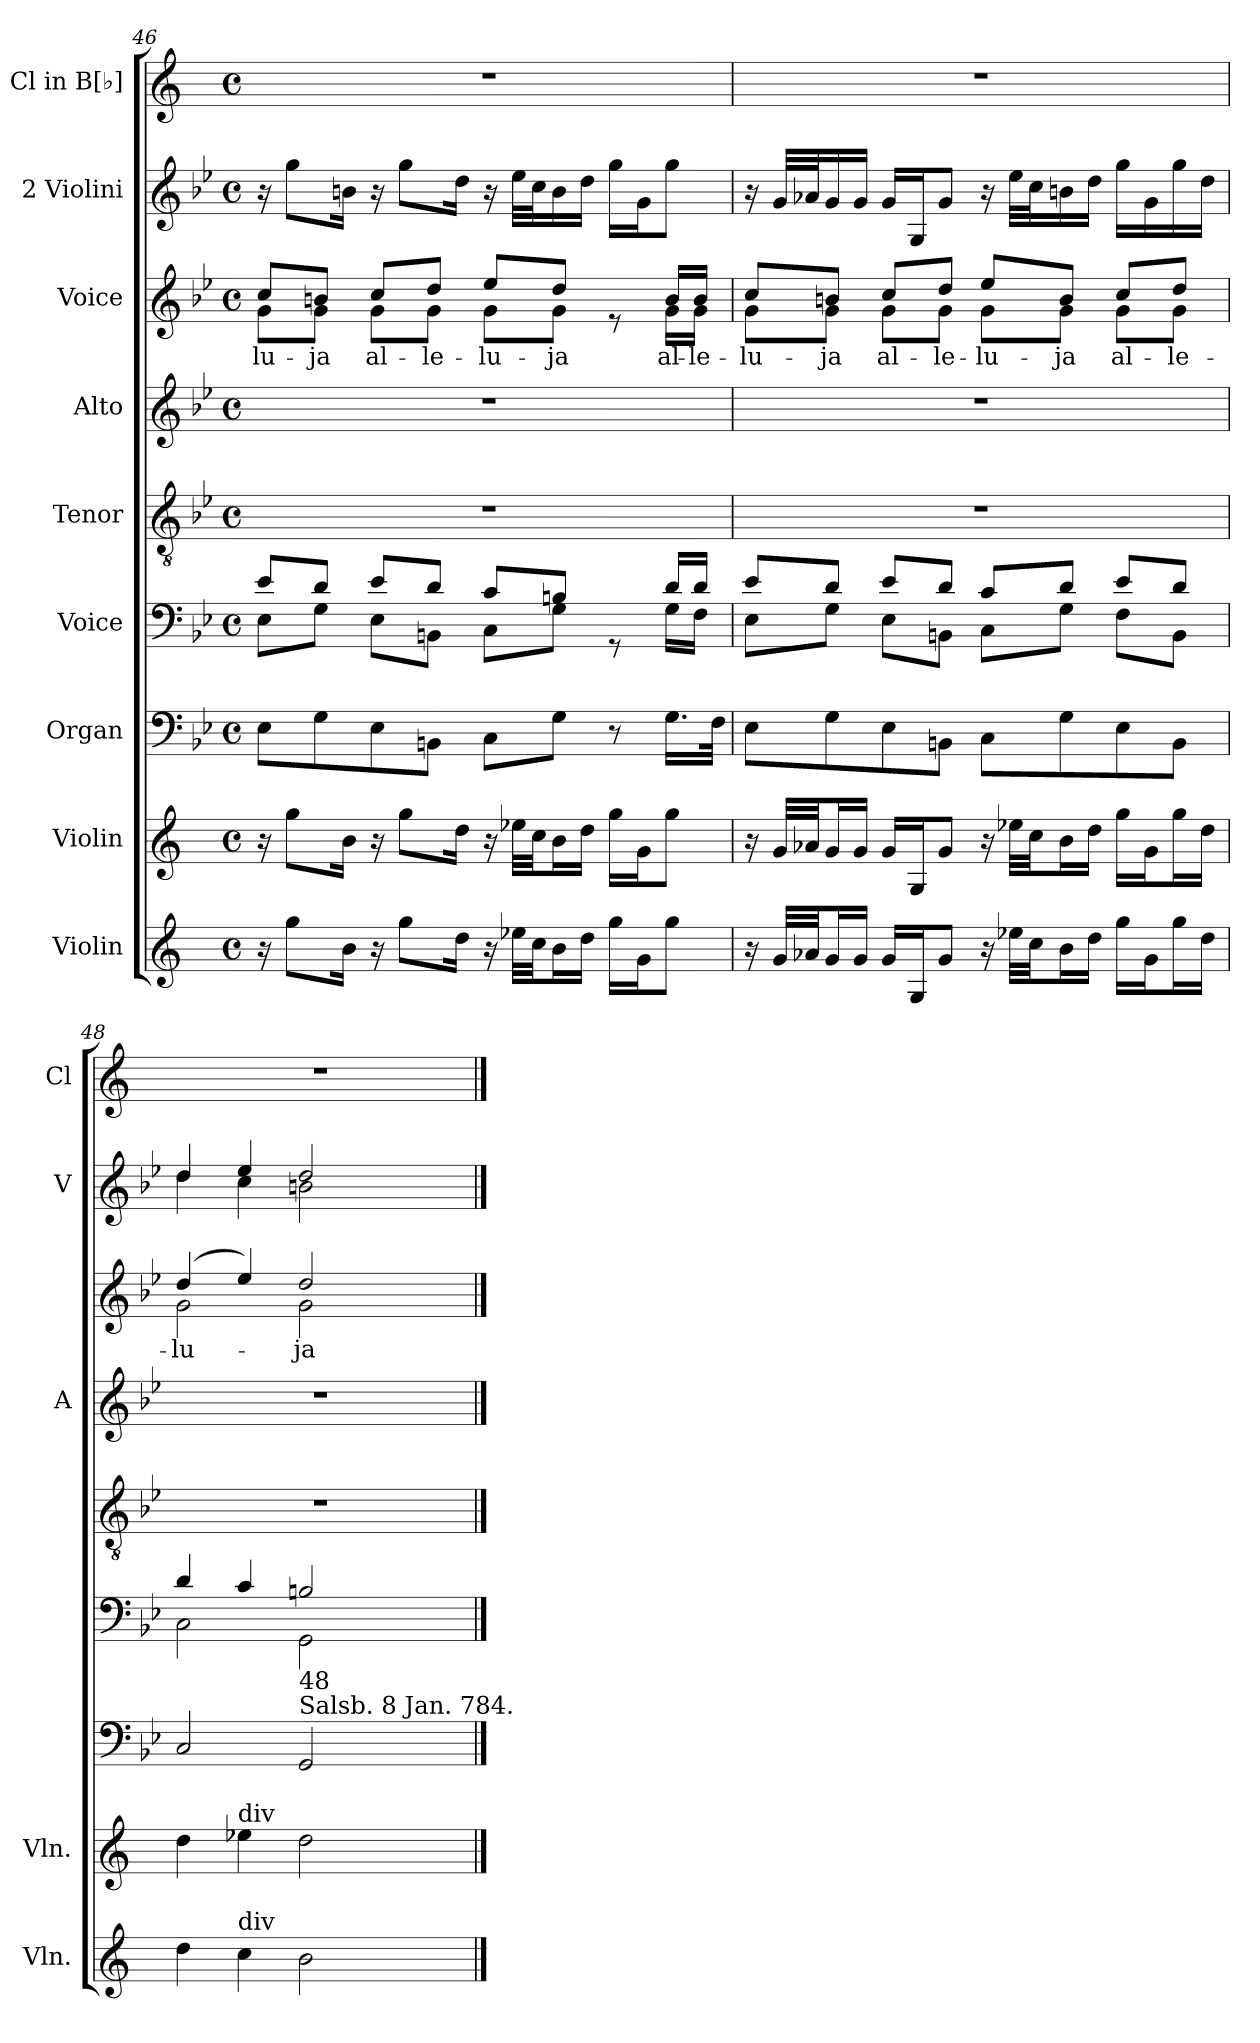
**kern	**kern	**kern	**kern	**kern	**kern	**kern	**text	**kern	**kern
*part9	*part8	*part7	*part6	*part5	*part4	*part3	*part3	*part2	*part1
*staff9	*staff8	*staff7	*staff6	*staff5	*staff4	*staff3	*staff3	*staff2	*staff1
*I"Violin	*I"Violin	*I"Organ	*I"Voice	*I"Tenor	*I"Alto	*I"Voice	*	*I"2 Violini	*I"Cl in B[♭]
*I'Vln.	*I'Vln.	*	*	*	*I'A	*	*	*I'V	*I'Cl
*clefG2	*clefG2	*clefF4	*clefF4	*clefGv2	*clefG2	*clefG2	*	*clefG2	*clefG2
*	*	*	*	*	*	*	*	*	*ITrd1c2
*k[]	*k[]	*k[b-e-]	*k[b-e-]	*k[b-e-]	*k[b-e-]	*k[b-e-]	*	*k[b-e-]	*k[b-e-]
*M4/4	*M4/4	*M4/4	*M4/4	*M4/4	*M4/4	*M4/4	*	*M4/4	*M4/4
*met(c)	*met(c)	*met(c)	*met(c)	*met(c)	*met(c)	*met(c)	*	*met(c)	*met(c)
=46	=46	=46	=46	=46	=46	=46	=46	=46	=46
*	*	*	*^	*	*	*	*	*	*
!	!	!	!	!	!	!	!	!LO:LY:b	!	!
*	*	*	*	*	*	*	*^	*	*	*
16r	16r	8E-\L	8e-/L	8E-\L	1r	1r	8cc/L	8g\L	-lu-	16r	1r
8gg\L	8gg\L	.	.	.	.	.	.	.	.	8gg\L	.
!	!	!	!	!	!	!	!	!	!LO:LY:b	!	!
.	.	8G\	8d/J	8G\J	.	.	8bn/J	8g\J	-ja	.	.
16b\Jk	16b\Jk	.	.	.	.	.	.	.	.	16bn\Jk	.
!	!	!	!	!	!	!	!	!	!LO:LY:b	!	!
16r	16r	8E-\	8e-/L	8E-\L	.	.	8cc/L	8g\L	al-	16r	.
8gg\L	8gg\L	.	.	.	.	.	.	.	.	8gg\L	.
!	!	!	!	!	!	!	!	!	!LO:LY:b	!	!
.	.	8BBn\J	8d/J	8BBn\J	.	.	8dd/J	8g\J	-le-	.	.
16dd\Jk	16dd\Jk	.	.	.	.	.	.	.	.	16dd\Jk	.
!	!	!	!	!	!	!	!	!	!LO:LY:b	!	!
16r	16r	8C\L	8c/L	8C\L	.	.	8ee-/L	8g\L	-lu-	16r	.
32ee-X\LLL	32ee-X\LLL	.	.	.	.	.	.	.	.	32ee-\LLL	.
32cc\JJ	32cc\JJ	.	.	.	.	.	.	.	.	32cc\J	.
!	!	!	!	!	!	!	!	!	!LO:LY:b	!	!
16b\L	16b\L	8G\J	8Bn/J	8G\J	.	.	8dd/J	8g\J	-ja	16b\	.
16dd\JJ	16dd\JJ	.	.	.	.	.	.	.	.	16dd\JJ	.
16gg\LL	16gg\LL	8r	8rGG	8ryy	.	.	8re	8ryy	.	16gg\LL	.
16g\J	16g\J	.	.	.	.	.	.	.	.	16g\J	.
!	!	!	!	!	!	!	!	!	!LO:LY:b	!	!
8gg\J	8gg\J	16.G\LL	16d/LL	16G\LL	.	.	16b/LL	16g\LL	al-	8gg\J	.
!	!	!	!	!	!	!	!	!	!LO:LY:b	!	!
.	.	.	16d/JJ	16F\JJ	.	.	16b/JJ	16g\JJ	-le-	.	.
.	.	32F\JJk	.	.	.	.	.	.	.	.	.
!!LO:LB:g=z
=47	=47	=47	=47	=47	=47	=47	=47	=47	=47	=47	=47
!	!	!	!	!	!	!	!	!	!LO:LY:b	!	!
16r	16r	8E-\L	8e-/L	8E-\L	1r	1r	8cc/L	8g\L	-lu-	16r	1r
32g/LLL	32g/LLL	.	.	.	.	.	.	.	.	32g/LLL	.
32a-X/JJ	32a-X/JJ	.	.	.	.	.	.	.	.	32a-X/J	.
!	!	!	!	!	!	!	!	!	!LO:LY:b	!	!
16g/L	16g/L	8G\	8d/J	8G\J	.	.	8bn/J	8g\J	-ja	16g/	.
16g/JJ	16g/JJ	.	.	.	.	.	.	.	.	16g/JJ	.
!	!	!	!	!	!	!	!	!	!LO:LY:b	!	!
16g/LL	16g/LL	8E-\	8e-/L	8E-\L	.	.	8cc/L	8g\L	al-	16g/LL	.
16G/J	16G/J	.	.	.	.	.	.	.	.	16G/J	.
!	!	!	!	!	!	!	!	!	!LO:LY:b	!	!
8g/J	8g/J	8BBn\J	8d/J	8BBn\J	.	.	8dd/J	8g\J	-le-	8g/J	.
!	!	!	!	!	!	!	!	!	!LO:LY:b	!	!
16r	16r	8C\L	8c/L	8C\L	.	.	8ee-/L	8g\L	-lu-	16r	.
32ee-X\LLL	32ee-X\LLL	.	.	.	.	.	.	.	.	32ee-\LLL	.
32cc\JJ	32cc\JJ	.	.	.	.	.	.	.	.	32cc\J	.
!	!	!	!	!	!	!	!	!	!LO:LY:b	!	!
16b\L	16b\L	8G\	8d/J	8G\J	.	.	8b/J	8g\J	-ja	16bn\	.
16dd\JJ	16dd\JJ	.	.	.	.	.	.	.	.	16dd\JJ	.
!	!	!	!	!	!	!	!	!	!LO:LY:b	!	!
16gg\LL	16gg\LL	8E-\	8e-/L	8F\L	.	.	8cc/L	8g\L	al-	16gg\LL	.
16g\J	16g\J	.	.	.	.	.	.	.	.	16g\	.
!	!	!	!	!	!	!	!	!	!LO:LY:b	!	!
16gg\L	16gg\L	8BB\J	8d/J	8BB\J	.	.	8dd/J	8g\J	-le-	16gg\	.
16dd\JJ	16dd\JJ	.	.	.	.	.	.	.	.	16dd\JJ	.
=48	=48	=48	=48	=48	=48	=48	=48	=48	=48	=48	=48
!	!	!	!	!	!	!	!	!	!LO:LY:b	!	!
*	*	*	*	*	*	*	*	*	*	*^	*
4dd\	4dd\	2C/	4d/	2C\	1r	1r	(4dd/	2g\	-lu-	4dd/	4dd\	1r
!	!LO:TX:a:t=div	!	!	!	!	!	!	!	!	!	!	!
!LO:TX:a:t=div	!	!	!	!	!	!	!	!	!	!	!	!
4cc\	4ee-X\	.	4c/	.	.	.	4ee-/)	.	.	4ee-/	4cc\	.
!	!	!LO:TX:a:t=Salsb. 8 Jan. 784.	!	!	!	!	!	!	!	!	!	!
!	!	!LO:TX:a:t=48	!	!	!	!	!	!	!	!	!	!
!	!	!	!	!	!	!	!	!	!LO:LY:b	!	!	!
2b\	2dd\	2GG/	2Bn/	2GG\	.	.	2dd/	2g\	-ja	2dd/	2bn\	.
*	*	*	*	*	*	*	*v	*v	*	*	*	*
*	*	*	*v	*v	*	*	*	*	*v	*v	*
==	==	==	==	==	==	==	==	==	==
*-	*-	*-	*-	*-	*-	*-	*-	*-	*-
